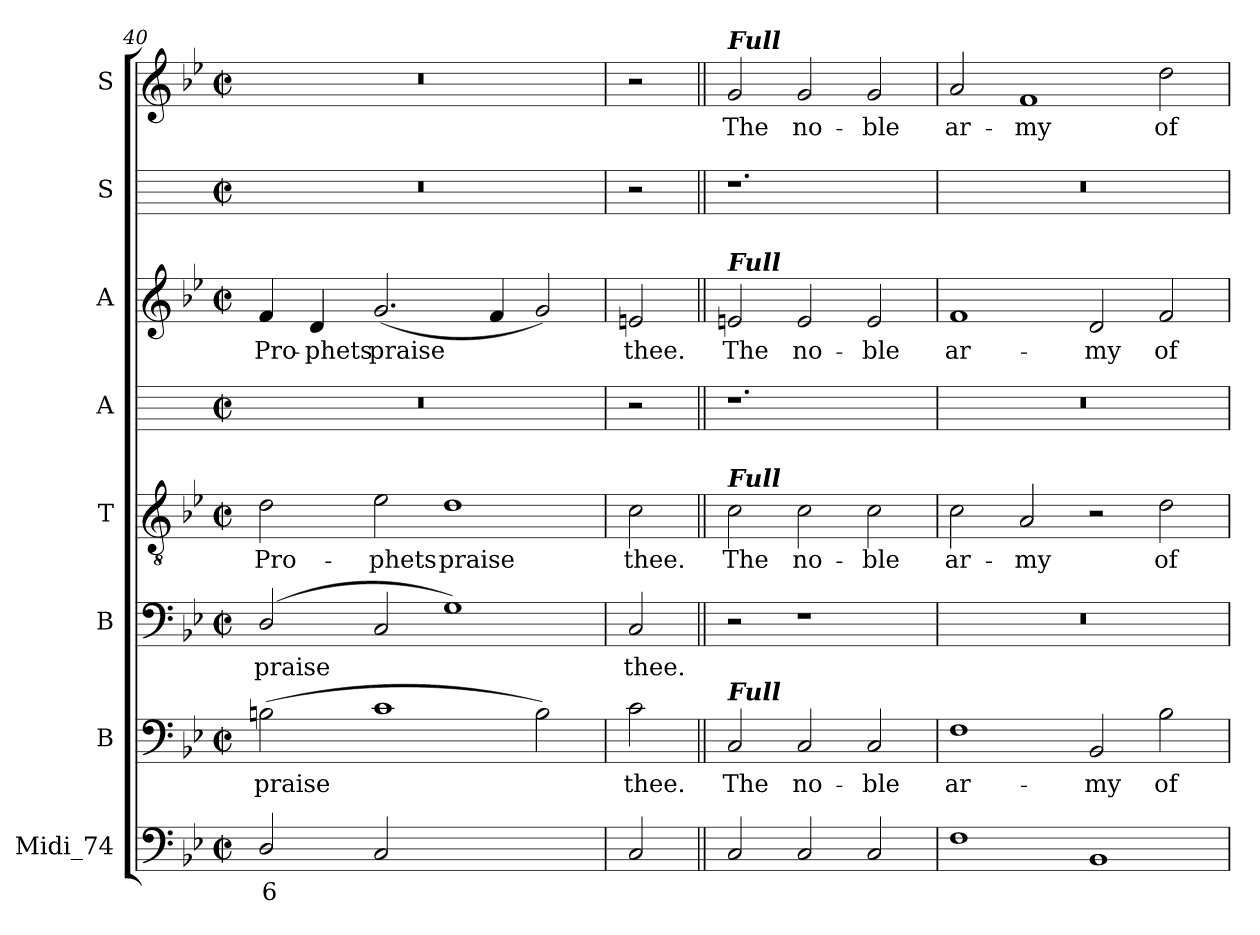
**kern	**text	**kern	**text	**kern	**text	**kern	**text	**kern	**kern	**text	**kern	**kern	**text
*part8	*part8	*part7	*part7	*part6	*part6	*part5	*part5	*part4	*part3	*part3	*part2	*part1	*part1
*staff8	*staff8	*staff7	*staff7	*staff6	*staff6	*staff5	*staff5	*staff4	*staff3	*staff3	*staff2	*staff1	*staff1
*I"Midi_74	*	*I"B	*	*I"B	*	*I"T	*	*I"A	*I"A	*	*I"S	*I"S	*
*	*	*I'B	*	*I'B	*	*I'T	*	*I'A	*I'A	*	*I'S	*I'S	*
!!LO:LB:g=z
*clefF4	*	*clefF4	*	*clefF4	*	*clefGv2	*	*	*clefG2	*	*	*clefG2	*
*k[b-e-]	*	*k[b-e-]	*	*k[b-e-]	*	*k[b-e-]	*	*	*k[b-e-]	*	*	*k[b-e-]	*
*B-:	*	*B-:	*	*B-:	*	*B-:	*	*	*B-:	*	*	*B-:	*
*M4/2	*	*M4/2	*	*M4/2	*	*M4/2	*	*M4/2	*M4/2	*	*M4/2	*M4/2	*
*met(c|)	*	*met(c|)	*	*met(c|)	*	*met(c|)	*	*met(c|)	*met(c|)	*	*met(c|)	*met(c|)	*
=40	=40	=40	=40	=40	=40	=40	=40	=40	=40	=40	=40	=40	=40
!	!LO:LY:b	!	!LO:LY:b	!	!LO:LY:b	!	!LO:LY:b	!	!	!LO:LY:b	!	!	!
2D/	6	(>2Bn	praise	(<2D/	praise	2d	Pro-	0r	4f	Pro-	0r	0r	.
!	!	!	!	!	!	!	!	!	!	!LO:LY:b	!	!	!
.	.	.	.	.	.	.	.	.	4d	-phets	.	.	.
!	!	!	!	!	!	!	!LO:LY:b	!	!	!LO:LY:b	!	!	!
2C	.	1c	.	2C	.	2e-	-phets	.	(<2.g	praise	.	.	.
!	!LO:LY:b	!	!	!	!	!	!LO:LY:b	!	!	!	!	!	!
[2GGyy	4	.	.	1G)	.	1d	praise	.	.	.	.	.	.
.	.	.	.	.	.	.	.	.	4f	.	.	.	.
!	!LO:LY:b	!	!	!	!	!	!	!	!	!	!	!	!
2GGyy]	3	2B)	.	.	.	.	.	.	2g)	.	.	.	.
=41	=41	=41	=41	=41	=41	=41	=41	=41	=41	=41	=41	=41	=41
!	!	!	!LO:LY:b	!	!LO:LY:b	!	!LO:LY:b	!	!	!LO:LY:b	!	!	!
2C	.	2c	thee.	2C	thee.	2c	thee.	2r	2en	thee.	2r	2r	.
=42||	=42||	=42||	=42||	=42||	=42||	=42||	=42||	=42||	=42||	=42||	=42||	=42||	=42||
!	!	!	!	!	!	!	!	!	!	!	!	!LO:TX:a:Bi:t=Full	!
!	!	!	!	!	!	!	!	!	!LO:TX:a:Bi:t=Full	!	!	!	!
!	!	!	!	!	!	!LO:TX:a:Bi:t=Full	!	!	!	!	!	!	!
!	!	!LO:TX:a:Bi:t=Full	!	!	!	!	!	!	!	!	!	!	!
!	!	!	!LO:LY:b	!	!	!	!LO:LY:b	!	!	!LO:LY:b	!	!	!LO:LY:b
2C	.	2C	The	2r	.	2c	The	1.r	2en	The	1.r	2g	The
!	!	!	!LO:LY:b	!	!	!	!LO:LY:b	!	!	!LO:LY:b	!	!	!LO:LY:b
2C	.	2C	no-	1r	.	2c	no-	.	2e	no-	.	2g	no-
!	!	!	!LO:LY:b	!	!	!	!LO:LY:b	!	!	!LO:LY:b	!	!	!LO:LY:b
2C	.	2C	-ble	.	.	2c	-ble	.	2e	-ble	.	2g	-ble
=43	=43	=43	=43	=43	=43	=43	=43	=43	=43	=43	=43	=43	=43
!	!	!	!LO:LY:b	!	!	!	!LO:LY:b	!	!	!LO:LY:b	!	!	!LO:LY:b
1F	.	1F	ar-	0r	.	2c	ar-	0r	1f	ar-	0r	2a	ar-
!	!	!	!	!	!	!	!LO:LY:b	!	!	!	!	!	!LO:LY:b
.	.	.	.	.	.	2A	-my	.	.	.	.	1f	-my
!	!	!	!LO:LY:b	!	!	!	!	!	!	!LO:LY:b	!	!	!
1BB-	.	2BB-	-my	.	.	2r	.	.	2d	-my	.	.	.
!	!	!	!LO:LY:b	!	!	!	!LO:LY:b	!	!	!LO:LY:b	!	!	!LO:LY:b
.	.	2B-	of	.	.	2d	of	.	2f	of	.	2dd	of
=	=	=	=	=	=	=	=	=	=	=	=	=	=
*-	*-	*-	*-	*-	*-	*-	*-	*-	*-	*-	*-	*-	*-
